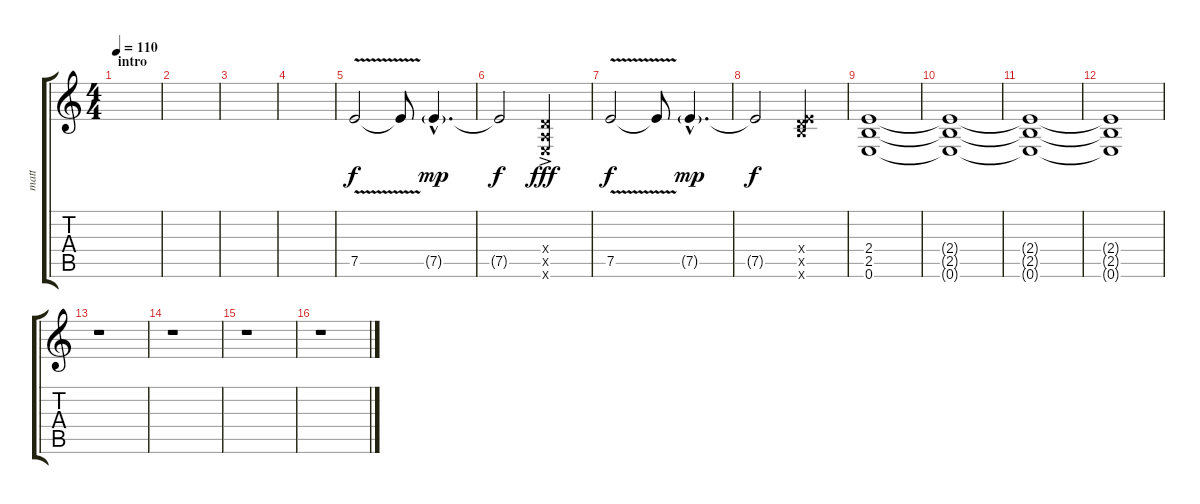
\track ("matt " "matt ") {instrument distortionguitar}
\staff {score tabs}
\tuning (E4 B3 G3 D3 A2 E2) {hide}
\ts (4 4)
\section ("" "intro")
\tempo 110
\clef g2
\ks c
|
|
|
|
7.5{v}.2 7.5{t}.8 7.5{g hac}.4{d dy mp} |
7.5{t}.2{dy f} (0.4{ac x} 0.5{ac x} 0.6{ac x}).2{dy fff} |
7.5{v}.2{dy f} 7.5{t}.8 7.5{g hac}.4{d dy mp} |
7.5{t}.2{dy f} (0.4{x} 7.5{x} 7.6{x}).2 |
(2.4 2.5 0.6).1 |
(2.4{t} 2.5{t} 0.6{t}).1 |
(2.4{t} 2.5{t} 0.6{t}).1 |
(2.4{t} 2.5{t} 0.6{t}).1 |
r.1 |
r.1 |
r.1 |
r.1
